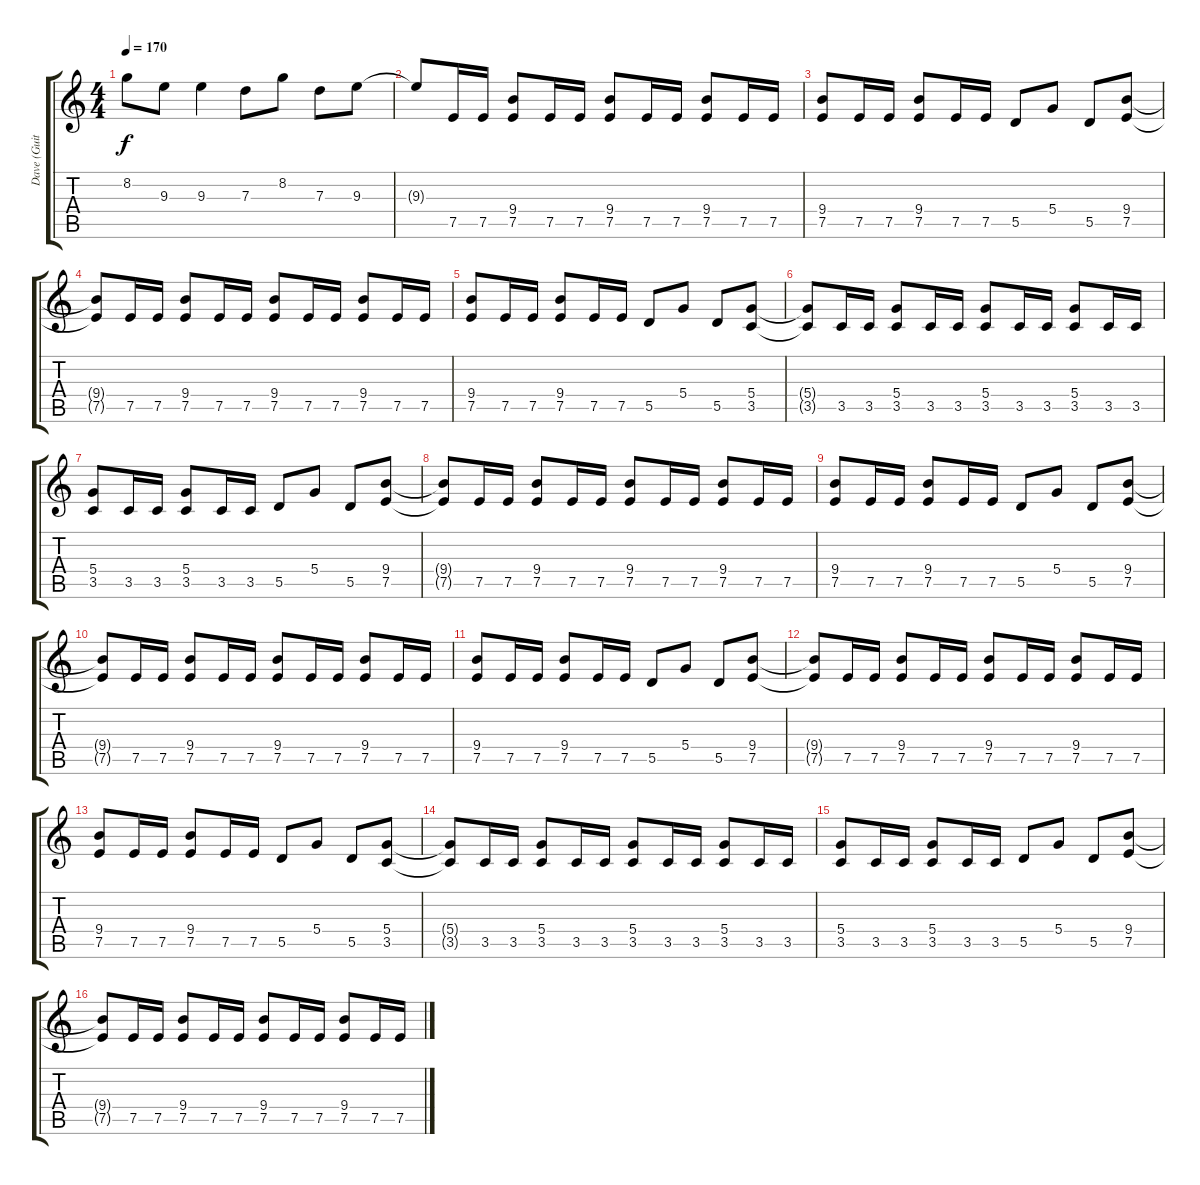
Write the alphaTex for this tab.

\track ("Dave (Guitar 1)" "Dave (Guit") {instrument distortionguitar}
\staff {score tabs}
\tuning (E4 B3 G3 D3 A2 E2) {hide}
\ts (4 4)
\tempo 170
\clef g2
\ks c
8.2.8{dy f} 9.3.8 9.3.4 7.3.8 8.2.8 7.3.8 9.3.8 |
9.3{t}.8 7.5.16 7.5.16 (9.4 7.5).8 7.5.16 7.5.16 (9.4 7.5).8 7.5.16 7.5.16 (9.4 7.5).8 7.5.16 7.5.16 |
(9.4 7.5).8 7.5.16 7.5.16 (9.4 7.5).8 7.5.16 7.5.16 5.5.8 5.4.8 5.5.8 (9.4 7.5).8 |
(9.4{t} 7.5{t}).8 7.5.16 7.5.16 (9.4 7.5).8 7.5.16 7.5.16 (9.4 7.5).8 7.5.16 7.5.16 (9.4 7.5).8 7.5.16 7.5.16 |
(9.4 7.5).8 7.5.16 7.5.16 (9.4 7.5).8 7.5.16 7.5.16 5.5.8 5.4.8 5.5.8 (5.4 3.5).8 |
(5.4{t} 3.5{t}).8 3.5.16 3.5.16 (5.4 3.5).8 3.5.16 3.5.16 (5.4 3.5).8 3.5.16 3.5.16 (5.4 3.5).8 3.5.16 3.5.16 |
(5.4 3.5).8 3.5.16 3.5.16 (5.4 3.5).8 3.5.16 3.5.16 5.5.8 5.4.8 5.5.8 (9.4 7.5).8 |
(9.4{t} 7.5{t}).8 7.5.16 7.5.16 (9.4 7.5).8 7.5.16 7.5.16 (9.4 7.5).8 7.5.16 7.5.16 (9.4 7.5).8 7.5.16 7.5.16 |
(9.4 7.5).8 7.5.16 7.5.16 (9.4 7.5).8 7.5.16 7.5.16 5.5.8 5.4.8 5.5.8 (9.4 7.5).8 |
(9.4{t} 7.5{t}).8 7.5.16 7.5.16 (9.4 7.5).8 7.5.16 7.5.16 (9.4 7.5).8 7.5.16 7.5.16 (9.4 7.5).8 7.5.16 7.5.16 |
(9.4 7.5).8 7.5.16 7.5.16 (9.4 7.5).8 7.5.16 7.5.16 5.5.8 5.4.8 5.5.8 (9.4 7.5).8 |
(9.4{t} 7.5{t}).8 7.5.16 7.5.16 (9.4 7.5).8 7.5.16 7.5.16 (9.4 7.5).8 7.5.16 7.5.16 (9.4 7.5).8 7.5.16 7.5.16 |
(9.4 7.5).8 7.5.16 7.5.16 (9.4 7.5).8 7.5.16 7.5.16 5.5.8 5.4.8 5.5.8 (5.4 3.5).8 |
(5.4{t} 3.5{t}).8 3.5.16 3.5.16 (5.4 3.5).8 3.5.16 3.5.16 (5.4 3.5).8 3.5.16 3.5.16 (5.4 3.5).8 3.5.16 3.5.16 |
(5.4 3.5).8 3.5.16 3.5.16 (5.4 3.5).8 3.5.16 3.5.16 5.5.8 5.4.8 5.5.8 (9.4 7.5).8 |
(9.4{t} 7.5{t}).8 7.5.16 7.5.16 (9.4 7.5).8 7.5.16 7.5.16 (9.4 7.5).8 7.5.16 7.5.16 (9.4 7.5).8 7.5.16 7.5.16
